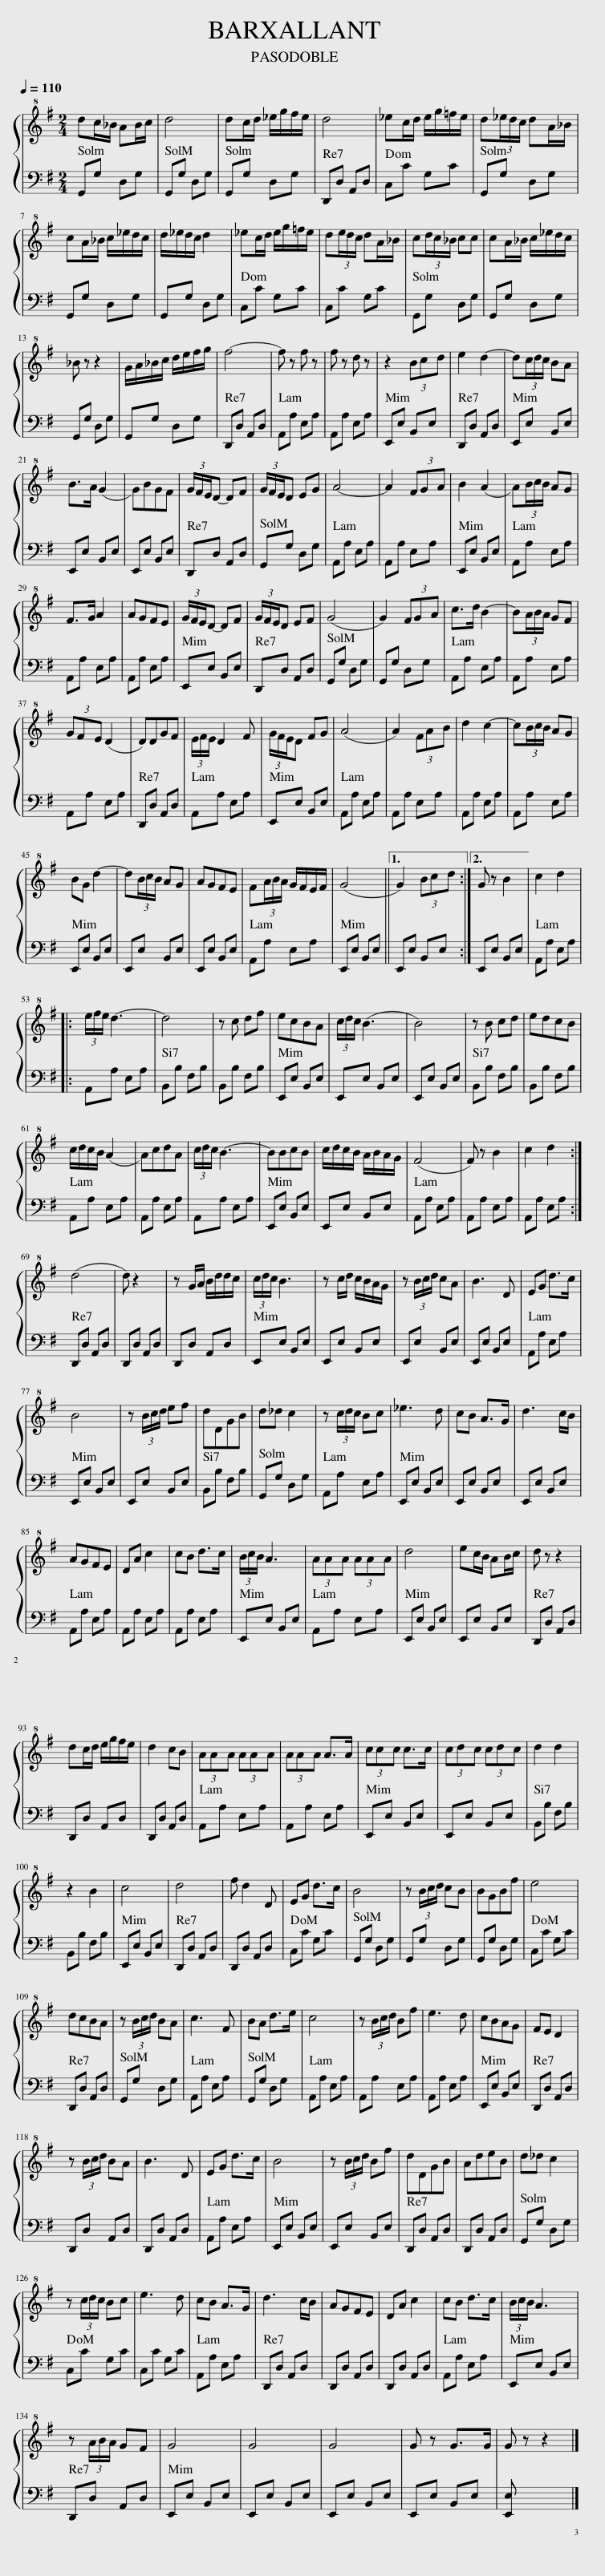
X:1
%%score { 1 | 2 }
L:1/8
Q:1/4=110
M:2/4
I:linebreak $
K:G
V:1 treble+8
V:2 bass
V:1
 dc/_B/ AB/c/ | d4 | dc/d/ _e/g/f/e/ | d4 | _ec/d/ e/g/=f/e/ | %5
 d(3_e/d/c/ dA/_B/ |$ cA/_B/ c/_e/d/c/ | d/_e/d/c/ d2 | _ec/d/ e/g/=f/e/ | d(3e/d/c/ dA/_B/ | %10
 c(3d/c/_B/ cc | cA/_B/ c/_e/d/c/ |$ _B z z2 | G/A/_B/c/ d/e/f/g/ | f4- | %15
 f z f z | f z d z | z2 (3Bcd | e2 d2- | d(3c/d/c/ BA |$ %20
 B>A (G2 | G)BGF | (3G/F/E/D- DF | (3G/F/E/D EG | A4- | %25
 A2 (3FGA | B2 (A2 | A)(3B/c/B/ AG |$ F>G A2 | AGFE | %30
 (3G/F/E/D- DF | (3G/F/E/D EF | (G4 | G2) (3FGA | c>d B2- | %35
 B(3A/B/A/ GF |$ (3GFE (D2 | D)DGF | (3E/F/E/ D2 F | (3G/F/E/D FG | %40
 (A4 | A2) (3FAB | d2 c2- | c(3B/c/B/ AG |$ BG d2- | %45
 d(3B/c/B/ AG | AGFE | F(3A/B/A/ G/F/E/F/ | (G4 ||1 G2) (3Bcd :|2 %50
 G z B2 || c2 d2 |:$ (3e/f/e/ d3- | d4 | z c df | %55
 ecBA | (3c/d/c/ (B3 | B4) | z B cd | edcB |$ %60
 c/d/c/B/ (A2 | A)cdA | (3c/d/c/ B3- | BBcB | c/d/c/B/ A/B/A/G/ | %65
 (F4 | F) z B2 | c2 d2 :|$ (d4 | d) z2 x | %70
 z G/A/ B/d/d/c/ | (3c/d/c/ B3 | z c/d/ c/B/A/G/ | z (3B/c/d/ cA | B3 D | %75
 EG d>c |$ B4 | z (3B/c/d/ ef | dDGB | d_d c2 | %80
 z (3c/d/c/ Bc | _e3 d | cB A>G | d3 c/B/ |$ AGFE | %85
 DA c2 | cB d>c | (3B/c/B/ A3 | (3AAA (3AAA | d4 | %90
 ec/B/ AB/c/ | d z z2 |$ dc/d/ e/g/f/e/ | d2 cB | (3AAA (3AAA | %95
 (3AAA A>A | (3ccc c>c | (3cdc (3cdc | d2 d2 |$ z2 B2 | %100
 c4 | d4 | f d2 D | EG d>c | B4 | %105
 z (3B/c/d/ cB | BGBf | e4 |$ dcBA | z (3B/c/d/ BA | %110
 c3 F | BA d>e | c4 | z (3B/c/d/ Bf | e3 d | %115
 cBAG | FE D2 |$ z (3B/c/d/ BA | B3 D | EG d>c | %120
 B4 | z (3B/c/d/ Bf | dDGB | AdeB | d_d c2 |$ %125
 z (3c/d/c/ Bc | e3 d | cB A>G | d3 c/B/ | AGFE | %130
 DA c2 | cB d>c | (3B/c/B/ A3 |$ z (3A/B/A/ GF | G4 | %135
 G4 | G4 | G z G>G | G z z2 |] %139
V:2
 G,,G, D,G, | G,,G, D,G, | G,,G, D,G, | D,,D, A,,D, | C,C G,C | %5
 G,,G, D,G, |$ G,,G, D,G, | G,,G, D,G, | C,C G,C | C,C G,C | %10
 G,,G, D,G, | G,,G, D,G, |$ G,,G, D,G, | G,,G, D,G, | D,,D, A,,D, | %15
 A,,A, E,A, | A,,A, E,A, | E,,E, B,,E, | D,,D, A,,D, | E,,E, B,,E, |$ %20
 E,,E, B,,E, | E,,E, B,,E, | D,,D, A,,D, | G,,G, D,G, | A,,A, E,A, | %25
 A,,A, E,A, | E,,E, B,,E, | A,,A, E,A, |$ A,,A, E,A, | A,,A, E,A, | %30
 E,,E, B,,E, | D,,D, A,,D, | G,,G, D,G, | G,,G, D,G, | A,,A, E,A, | %35
 A,,A, E,A, |$ A,,A, E,A, | D,,D, A,,D, | A,,A, E,A, | E,,E, B,,E, | %40
 A,,A, E,A, | A,,A, E,A, | A,,A, E,A, | A,,A, E,A, |$ E,,E, B,,E, | %45
 E,,E, B,,E, | E,,E, B,,E, | A,,A, E,A, | E,,E, B,,E, ||1 E,,E, B,,E, :|2 %50
 E,,E, B,,E, || A,,A, E,A, |:$ A,,A, E,A, | B,,B, F,B, | B,,B, F,B, | %55
 E,,E, B,,E, | E,,E, B,,E, | E,,E, B,,E, | B,,B, F,B, | B,,B, F,B, |$ %60
 A,,A, E,A, | A,,A, E,A, | A,,A, E,A, | E,,E, B,,E, | E,,E, B,,E, | %65
 A,,A, E,A, | A,,A, E,A, | A,,A, E,A, :|$ D,,D, A,,D, | D,,D, A,,D, | %70
 D,,D, A,,D, | E,,E, B,,E, | E,,E, B,,E, | E,,E, B,,E, | E,,E, B,,E, | %75
 A,,A, E,A, |$ E,,E, B,,E, | E,,E, B,,E, | B,,B, F,B, | G,,G, D,G, | %80
 A,,A, E,A, | E,,E, B,,E, | E,,E, B,,E, | E,,E, B,,E, |$ A,,A, E,A, | %85
 A,,A, E,A, | A,,A, E,A, | E,,E, B,,E, | A,,A, E,A, | E,,E, B,,E, | %90
 E,,E, B,,E, | D,,D, A,,D, |$ D,,D, A,,D, | D,,D, A,,D, | A,,A, E,A, | %95
 A,,A, E,A, | E,,E, B,,E, | E,,E, B,,E, | B,,B, F,B, |$ B,,B, F,B, | %100
 E,,E, B,,E, | D,,D, A,,D, | D,,D, A,,D, | C,C G,C | G,,G, D,G, | %105
 G,,G, D,G, | G,,G, D,G, | C,C G,C |$ D,,D, A,,D, | G,,G, D,G, | %110
 A,,A, E,A, | G,,G, D,G, | A,,A, E,A, | A,,A, E,A, | A,,A, E,A, | %115
 E,,E, B,,E, | D,,D, A,,D, |$ D,,D, A,,D, | D,,D, A,,D, | A,,A, E,A, | %120
 E,,E, B,,E, | E,,E, B,,E, | D,,D, A,,D, | D,,D, A,,D, | G,,G, D,G, |$ %125
 C,C G,C | C,C G,C | A,,A, E,A, | D,,D, A,,D, | D,,D, A,,D, | %130
 D,,D, A,,D, | A,,A, E,A, | E,,E, B,,E, |$ D,,D, A,,D, | E,,E, B,,E, | %135
 E,,E, B,,E, | E,,E, B,,E, | E,,E, B,,E, | [E,,E,] x x2 |] %139
